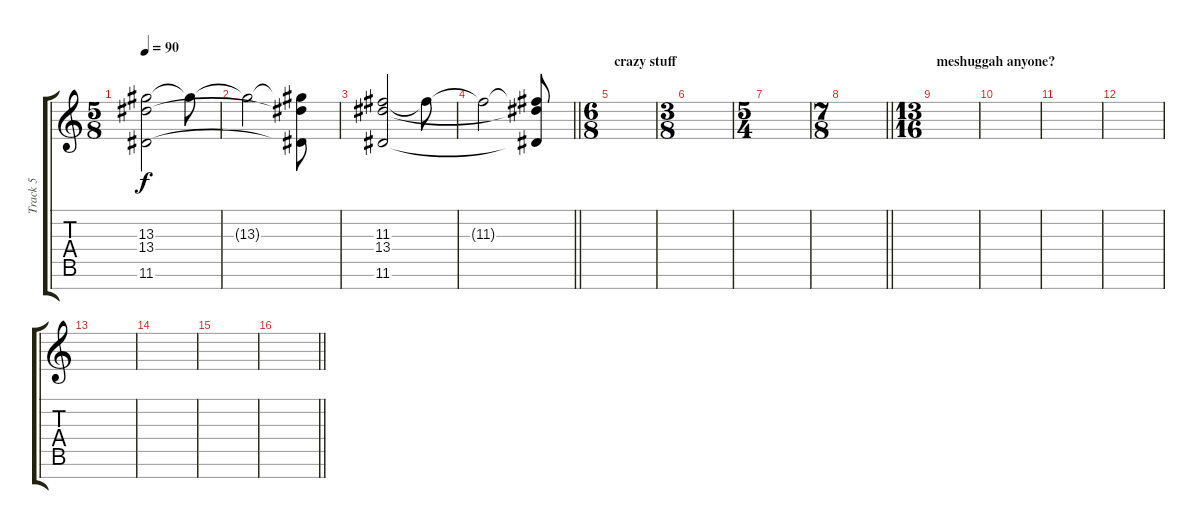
\track ("Track 5" "Track 5") {instrument overdrivenguitar}
\staff {score tabs}
\tuning (E4 B3 G3 D3 A2 E2 B1) {hide}
\ts (5 8)
\tempo 90
\clef g2
\ks c
(13.3 13.4 11.6).2{dy f} 13.3{t}.8 |
13.3{t}.2 (13.3{t} 13.4{t} 11.6{t}).8 |
(11.3 13.4 11.6).2 11.3{t}.8 |
\barLineRight lightlight
11.3{t}.2 (11.3{t} 13.4{t} 11.6{t}).8 |
\ts (6 8)
\section ("" "crazy stuff")
|
\ts (3 8)
|
\ts (5 4)
|
\ts (7 8)
\barLineRight lightlight
|
\ts (13 16)
\section ("" "meshuggah anyone?")
|
|
|
|
|
|
|
\barLineRight lightlight
